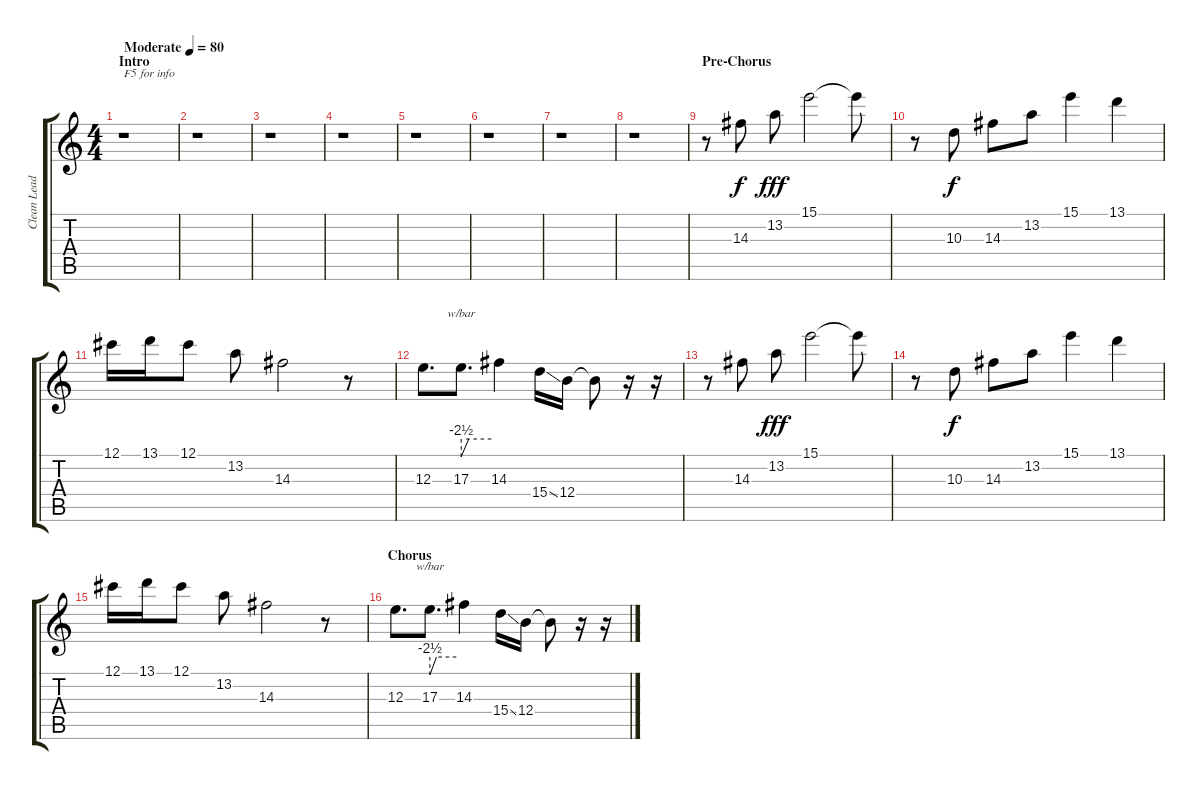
\track ("Clean Lead" "Clean Lead") {instrument electricguitarjazz}
\staff {score tabs}
\tuning (Db4 Ab3 E3 B2 Gb2 B1) {hide}
\ts (4 4)
\section ("" "Intro")
\tempo (80 "Moderate")
\clef g2
\ks c
r.1{txt "F5 for info" dy f instrument electricguitarjazz} |
r.1 |
r.1 |
r.1 |
r.1 |
r.1 |
r.1 |
r.1 |
\section ("" "Pre-Chorus")
r.8 14.3.8 13.2.8{dy fff} 15.1.2 15.1{t}.8 |
r.8 10.3.8{dy f} 14.3.8 13.2.8 15.1.4 13.1.4 |
12.1.16 13.1.16 12.1.8 13.2.8 14.3.2 r.8 |
12.3.8{d} 17.3.8{d tbe (custom default 0 -10 15 0 60 0)} 14.3.4 15.4{ss}.16 12.4.16 12.4{t}.8 r.16 r.16 |
r.8 14.3.8 13.2.8{dy fff} 15.1.2 15.1{t}.8 |
r.8 10.3.8{dy f} 14.3.8 13.2.8 15.1.4 13.1.4 |
12.1.16 13.1.16 12.1.8 13.2.8 14.3.2 r.8 |
\section ("" "Chorus")
12.3.8{d} 17.3.8{d tbe (custom default 0 -10 15 0 60 0)} 14.3.4 15.4{ss}.16 12.4.16 12.4{t}.8 r.16 r.16
